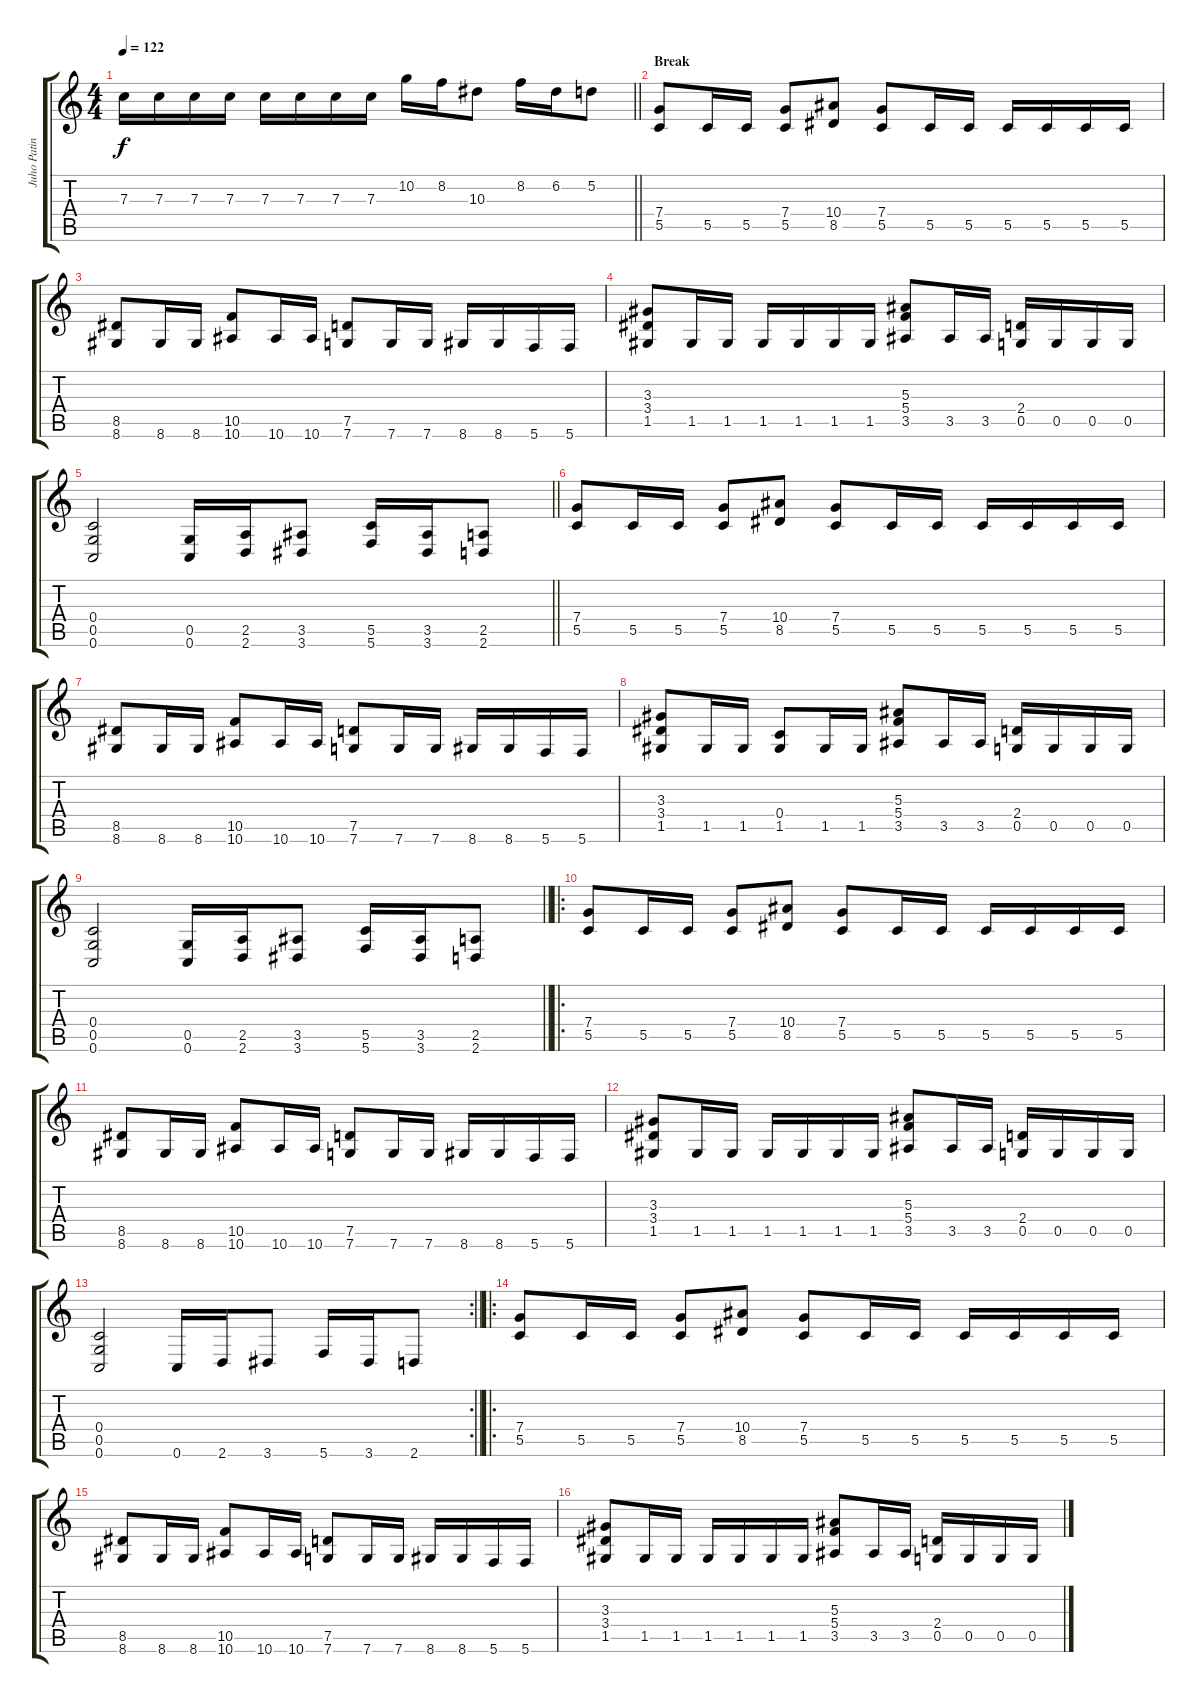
\track ("Juho Patinen - Guitar" "Juho Patin") {instrument distortionguitar}
\staff {score tabs}
\tuning (D4 A3 F3 C3 G2 C2) {hide}
\ts (4 4)
\tempo 122
\clef g2
\barLineRight lightlight
\ks c
7.3.16{dy f} 7.3.16 7.3.16 7.3.16 7.3.16 7.3.16 7.3.16 7.3.16 10.2.16 8.2.16 10.3.8 8.2.16 6.2.16 5.2.8 |
\section ("" "Break")
(7.4 5.5).8 5.5.16 5.5.16 (7.4 5.5).8 (10.4 8.5).8 (7.4 5.5).8 5.5.16 5.5.16 5.5.16 5.5.16 5.5.16 5.5.16 |
(8.5 8.6).8 8.6.16 8.6.16 (10.5 10.6).8 10.6.16 10.6.16 (7.5 7.6).8 7.6.16 7.6.16 8.6.16 8.6.16 5.6.16 5.6.16 |
(3.3 3.4 1.5).8 1.5.16 1.5.16 1.5.16 1.5.16 1.5.16 1.5.16 (5.3 5.4 3.5).8 3.5.16 3.5.16 (2.4 0.5).16 0.5.16 0.5.16 0.5.16 |
\barLineRight lightlight
(0.4 0.5 0.6).2 (0.5 0.6).16 (2.5 2.6).16 (3.5 3.6).8 (5.5 5.6).16 (3.5 3.6).16 (2.5 2.6).8 |
(7.4 5.5).8 5.5.16 5.5.16 (7.4 5.5).8 (10.4 8.5).8 (7.4 5.5).8 5.5.16 5.5.16 5.5.16 5.5.16 5.5.16 5.5.16 |
(8.5 8.6).8 8.6.16 8.6.16 (10.5 10.6).8 10.6.16 10.6.16 (7.5 7.6).8 7.6.16 7.6.16 8.6.16 8.6.16 5.6.16 5.6.16 |
(3.3 3.4 1.5).8 1.5.16 1.5.16 (0.4 1.5).8 1.5.16 1.5.16 (5.3 5.4 3.5).8 3.5.16 3.5.16 (2.4 0.5).16 0.5.16 0.5.16 0.5.16 |
\barLineRight lightlight
(0.4 0.5 0.6).2 (0.5 0.6).16 (2.5 2.6).16 (3.5 3.6).8 (5.5 5.6).16 (3.5 3.6).16 (2.5 2.6).8 |
\ro
(7.4 5.5).8 5.5.16 5.5.16 (7.4 5.5).8 (10.4 8.5).8 (7.4 5.5).8 5.5.16 5.5.16 5.5.16 5.5.16 5.5.16 5.5.16 |
(8.5 8.6).8 8.6.16 8.6.16 (10.5 10.6).8 10.6.16 10.6.16 (7.5 7.6).8 7.6.16 7.6.16 8.6.16 8.6.16 5.6.16 5.6.16 |
(3.3 3.4 1.5).8 1.5.16 1.5.16 1.5.16 1.5.16 1.5.16 1.5.16 (5.3 5.4 3.5).8 3.5.16 3.5.16 (2.4 0.5).16 0.5.16 0.5.16 0.5.16 |
\rc 2
\barLineRight lightlight
(0.4 0.5 0.6).2 0.6.16 2.6.16 3.6.8 5.6.16 3.6.16 2.6.8 |
\ro
(7.4 5.5).8 5.5.16 5.5.16 (7.4 5.5).8 (10.4 8.5).8 (7.4 5.5).8 5.5.16 5.5.16 5.5.16 5.5.16 5.5.16 5.5.16 |
(8.5 8.6).8 8.6.16 8.6.16 (10.5 10.6).8 10.6.16 10.6.16 (7.5 7.6).8 7.6.16 7.6.16 8.6.16 8.6.16 5.6.16 5.6.16 |
(3.3 3.4 1.5).8 1.5.16 1.5.16 1.5.16 1.5.16 1.5.16 1.5.16 (5.3 5.4 3.5).8 3.5.16 3.5.16 (2.4 0.5).16 0.5.16 0.5.16 0.5.16
